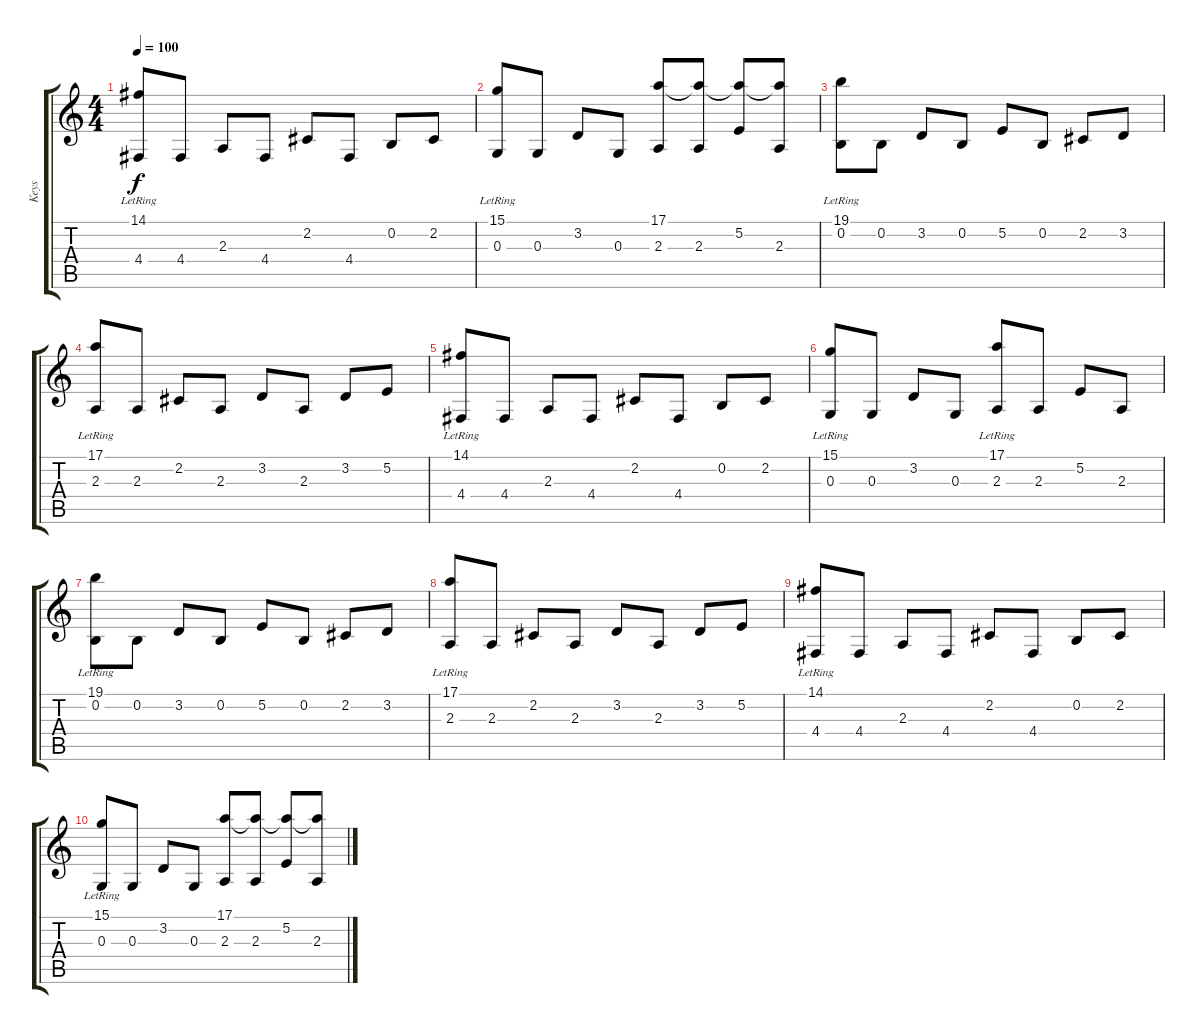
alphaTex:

\track ("Keys" "Keys") {instrument stringensemble1}
\staff {score tabs}
\tuning (E4 B3 G3 D3 A2 E2) {hide}
\ts (4 4)
\tempo 100
\clef g2
\ks c
(14.1{lr} 4.4).8{dy f} 4.4.8 2.3.8 4.4.8 2.2.8 4.4.8 0.2.8 2.2.8 |
(15.1{lr} 0.3).8 0.3.8 3.2.8 0.3.8 (17.1 2.3).8 (17.1{t} 2.3).8 (17.1{t} 5.2).8 (17.1{t} 2.3).8 |
(19.1{lr} 0.2).8 0.2.8 3.2.8 0.2.8 5.2.8 0.2.8 2.2.8 3.2.8 |
(17.1{lr} 2.3).8 2.3.8 2.2.8 2.3.8 3.2.8 2.3.8 3.2.8 5.2.8 |
(14.1{lr} 4.4).8 4.4.8 2.3.8 4.4.8 2.2.8 4.4.8 0.2.8 2.2.8 |
(15.1{lr} 0.3).8 0.3.8 3.2.8 0.3.8 (17.1{lr} 2.3).8 2.3.8 5.2.8 2.3.8 |
(19.1{lr} 0.2).8 0.2.8 3.2.8 0.2.8 5.2.8 0.2.8 2.2.8 3.2.8 |
(17.1{lr} 2.3).8 2.3.8 2.2.8 2.3.8 3.2.8 2.3.8 3.2.8 5.2.8 |
(14.1{lr} 4.4).8 4.4.8 2.3.8 4.4.8 2.2.8 4.4.8 0.2.8 2.2.8 |
(15.1{lr} 0.3).8 0.3.8 3.2.8 0.3.8 (17.1 2.3).8 (17.1{t} 2.3).8 (17.1{t} 5.2).8 (17.1{t} 2.3).8
